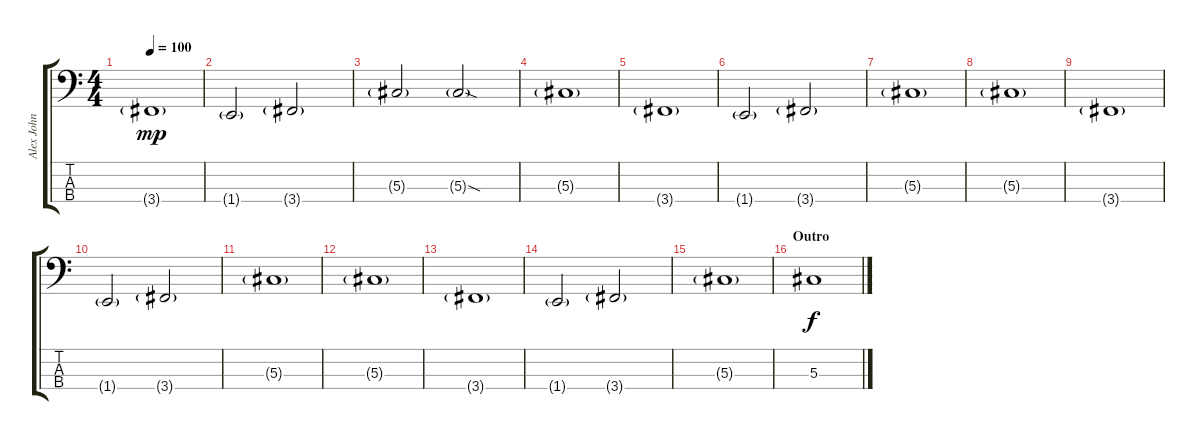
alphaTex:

\track ("Alex John Such" "Alex John ") {instrument electricbassfinger}
\staff {score tabs}
\tuning (Gb2 Db2 Ab1 Eb1) {hide}
\ts (4 4)
\tempo 100
\clef f4
\ks c
3.4{g}.1{dy mp} |
1.4{g}.2 3.4{g}.2 |
5.3{g}.2 5.3{sod g}.2 |
5.3{g}.1 |
3.4{g}.1 |
1.4{g}.2 3.4{g}.2 |
5.3{g}.1 |
5.3{g}.1 |
3.4{g}.1 |
1.4{g}.2 3.4{g}.2 |
5.3{g}.1 |
5.3{g}.1 |
3.4{g}.1 |
1.4{g}.2 3.4{g}.2 |
5.3{g}.1 |
\section ("" "Outro")
5.3.1{dy f}
